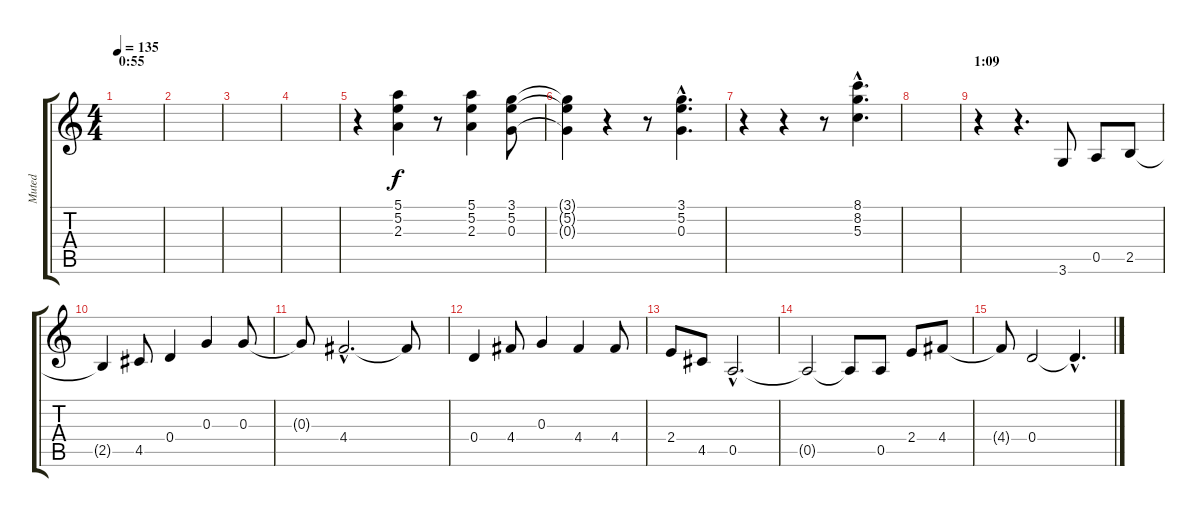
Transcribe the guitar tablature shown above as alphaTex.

\track ("Muted" "Muted") {instrument electricguitarmuted}
\staff {score tabs}
\tuning (E4 B3 G3 D3 A2 E2) {hide}
\ts (4 4)
\section ("" "0:55")
\tempo 135
\clef g2
\ks c
|
|
|
|
r.4 (5.1 5.2 2.3).4 r.8 (5.1 5.2 2.3).4 (3.1 5.2 0.3).8 |
(3.1{t} 5.2{t} 0.3{t}).4 r.4 r.8 (3.1{hac} 5.2{hac} 0.3{hac}).4{d} |
r.4 r.4 r.8 (8.1{hac} 8.2{hac} 5.3{hac}).4{d} |
|
\section ("" "1:09")
r.4 r.4{d} 3.6.8 0.5.8 2.5.8 |
2.5{t}.4 4.5.8 0.4.4 0.3.4 0.3.8 |
0.3{t}.8 4.4{hac}.2{d} 4.4{t}.8 |
0.4.4 4.4.8 0.3.4 4.4.4 4.4.8 |
2.4.8 4.5.8 0.5{hac}.2{d} |
0.5{t}.2 0.5{t}.8 0.5.8 2.4.8 4.4.8 |
4.4{t}.8 0.4.2 0.4{hac t}.4{d}
